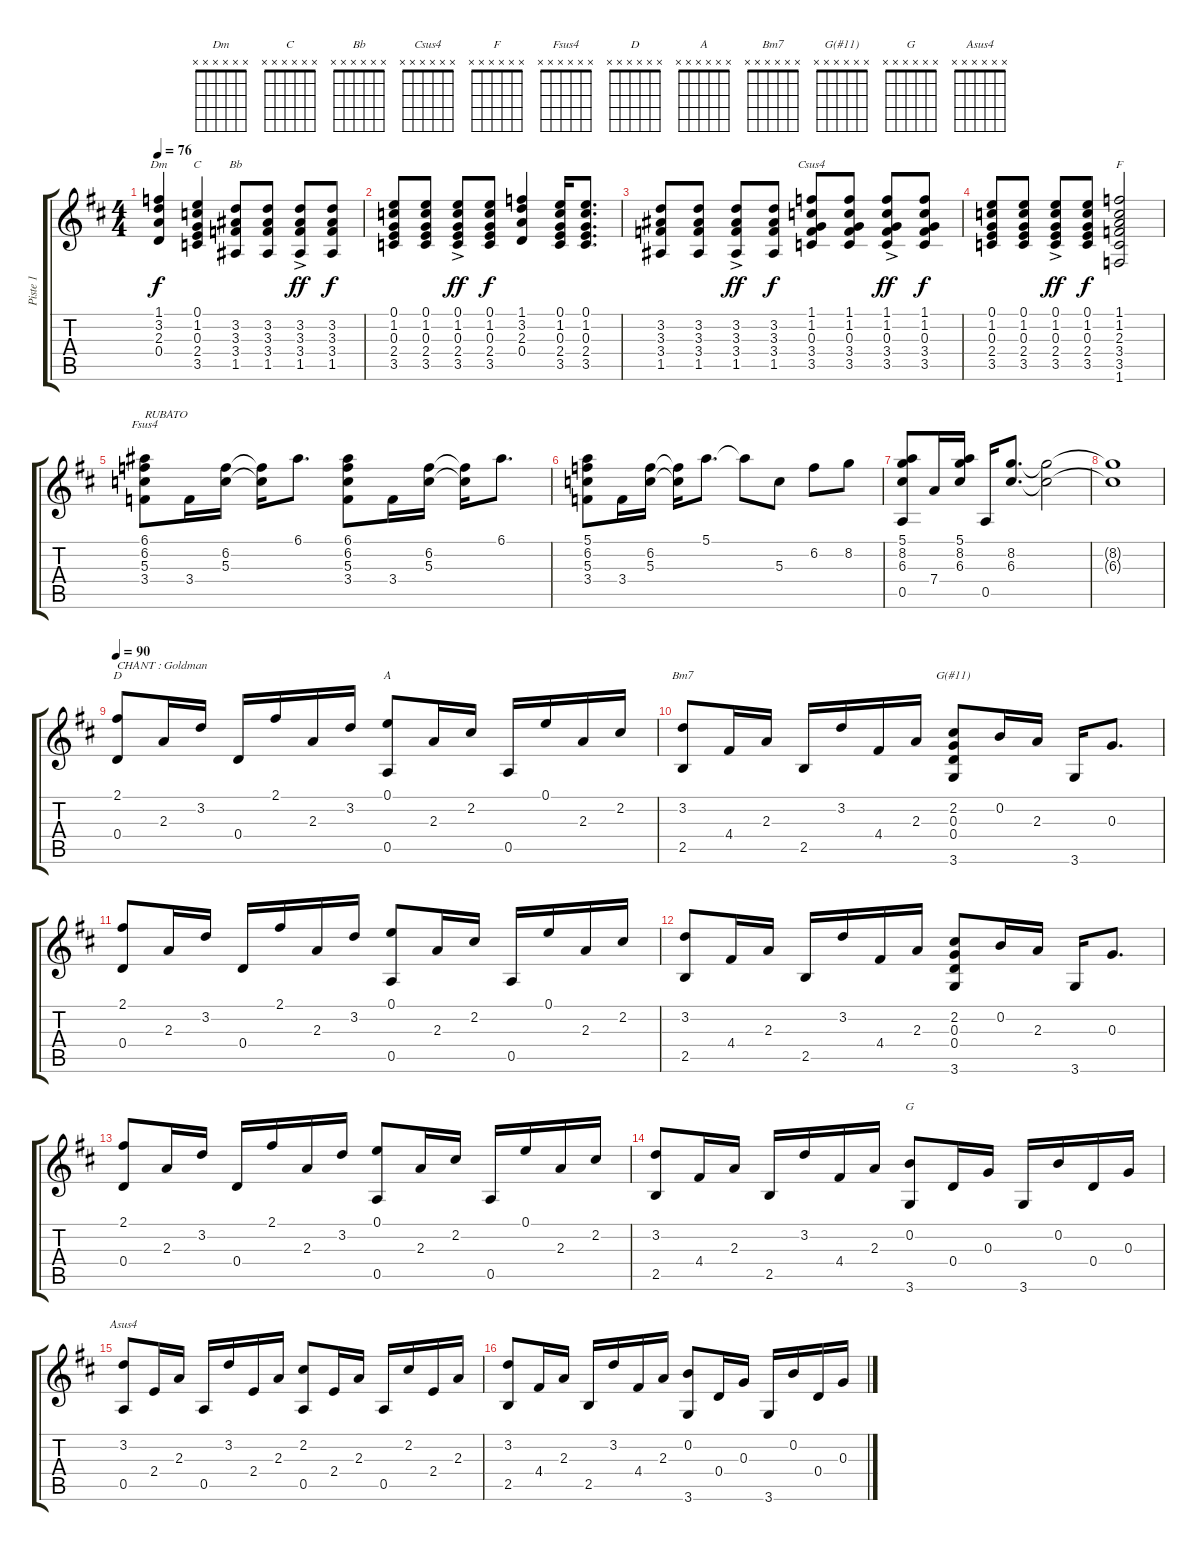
\track ("Piste 1" "Piste 1") {instrument acousticguitarsteel}
\staff {score tabs}
\tuning (E4 B3 G3 D3 A2 E2) {hide}
\chord ("Dm" x x x x x x)
\chord ("C" x x x x x x)
\chord ("Bb" x x x x x x)
\chord ("Csus4" x x x x x x)
\chord ("F" x x x x x x)
\chord ("Fsus4" x x x x x x)
\chord ("D" x x x x x x)
\chord ("A" x x x x x x)
\chord ("Bm7" x x x x x x)
\chord ("G(#11)" x x x x x x)
\chord ("G" x x x x x x)
\chord ("Asus4" x x x x x x)
\ts (4 4)
\tempo 76
\clef g2
\ks d
(1.1 3.2 2.3 0.4).4{ch "Dm" dy f} (0.1 1.2 0.3 2.4 3.5).4{ch "C"} (3.2 3.3 3.4 1.5).8{ch "Bb"} (3.2 3.3 3.4 1.5).8 (3.2{ac} 3.3 3.4 1.5).8{dy ff} (3.2 3.3 3.4 1.5).8{dy f} |
(0.1 1.2 0.3 2.4 3.5).8 (0.1 1.2 0.3 2.4 3.5).8 (0.1 1.2{ac} 0.3 2.4 3.5).8{dy ff} (0.1 1.2 0.3 2.4 3.5).8{dy f} (1.1 3.2 2.3 0.4).4 (0.1 1.2 0.3 2.4 3.5).16 (0.1 1.2 0.3 2.4 3.5).8{d} |
(3.2 3.3 3.4 1.5).8 (3.2 3.3 3.4 1.5).8 (3.2 3.3{ac} 3.4 1.5).8{dy ff} (3.2 3.3 3.4 1.5).8{dy f} (1.1 1.2 0.3 3.4 3.5).8{ch "Csus4"} (1.1 1.2 0.3 3.4 3.5).8 (1.1 1.2 0.3{ac} 3.4 3.5).8{dy ff} (1.1 1.2 0.3 3.4 3.5).8{dy f} |
(0.1 1.2 0.3 2.4 3.5).8 (0.1 1.2 0.3 2.4 3.5).8 (0.1 1.2 0.3{ac} 2.4 3.5).8{dy ff} (0.1 1.2 0.3 2.4 3.5).8{dy f} (1.1 1.2 2.3 3.4 3.5 1.6).2{ch "F"} |
(6.1 6.2 5.3 3.4).8{ch "Fsus4" txt "RUBATO"} 3.4.16 (6.2 5.3).16 (6.2{t} 5.3{t}).16 6.1.8{d} (6.1 6.2 5.3 3.4).8 3.4.16 (6.2 5.3).16 (6.2{t} 5.3{t}).16 6.1.8{d} |
(5.1 6.2 5.3 3.4).8 3.4.16 (6.2 5.3).16 (6.2{t} 5.3{t}).16 5.1.8{d} 5.1{t}.8 5.3.8 6.2.8 8.2.8 |
(5.1 8.2 6.3 0.5).8 7.4.16 (5.1 8.2 6.3).16 0.5.16 (8.2 6.3).8{d} (8.2{t} 6.3{t}).2 |
(8.2{t} 6.3{t}).1 |
\tempo 90
(2.1 0.4).8{ch "D" txt "CHANT : Goldman"} 2.3.16 3.2.16 0.4.16 2.1.16 2.3.16 3.2.16 (0.1 0.5).8{ch "A"} 2.3.16 2.2.16 0.5.16 0.1.16 2.3.16 2.2.16 |
(3.2 2.5).8{ch "Bm7"} 4.4.16 2.3.16 2.5.16 3.2.16 4.4.16 2.3.16 (2.2 0.3 0.4 3.6).8{ch "G(#11)"} 0.2.16 2.3.16 3.6.16 0.3.8{d} |
(2.1 0.4).8 2.3.16 3.2.16 0.4.16 2.1.16 2.3.16 3.2.16 (0.1 0.5).8 2.3.16 2.2.16 0.5.16 0.1.16 2.3.16 2.2.16 |
(3.2 2.5).8 4.4.16 2.3.16 2.5.16 3.2.16 4.4.16 2.3.16 (2.2 0.3 0.4 3.6).8 0.2.16 2.3.16 3.6.16 0.3.8{d} |
(2.1 0.4).8 2.3.16 3.2.16 0.4.16 2.1.16 2.3.16 3.2.16 (0.1 0.5).8 2.3.16 2.2.16 0.5.16 0.1.16 2.3.16 2.2.16 |
(3.2 2.5).8 4.4.16 2.3.16 2.5.16 3.2.16 4.4.16 2.3.16 (0.2 3.6).8{ch "G"} 0.4.16 0.3.16 3.6.16 0.2.16 0.4.16 0.3.16 |
(3.2 0.5).8{ch "Asus4"} 2.4.16 2.3.16 0.5.16 3.2.16 2.4.16 2.3.16 (2.2 0.5).8 2.4.16 2.3.16 0.5.16 2.2.16 2.4.16 2.3.16 |
(3.2 2.5).8 4.4.16 2.3.16 2.5.16 3.2.16 4.4.16 2.3.16 (0.2 3.6).8 0.4.16 0.3.16 3.6.16 0.2.16 0.4.16 0.3.16
